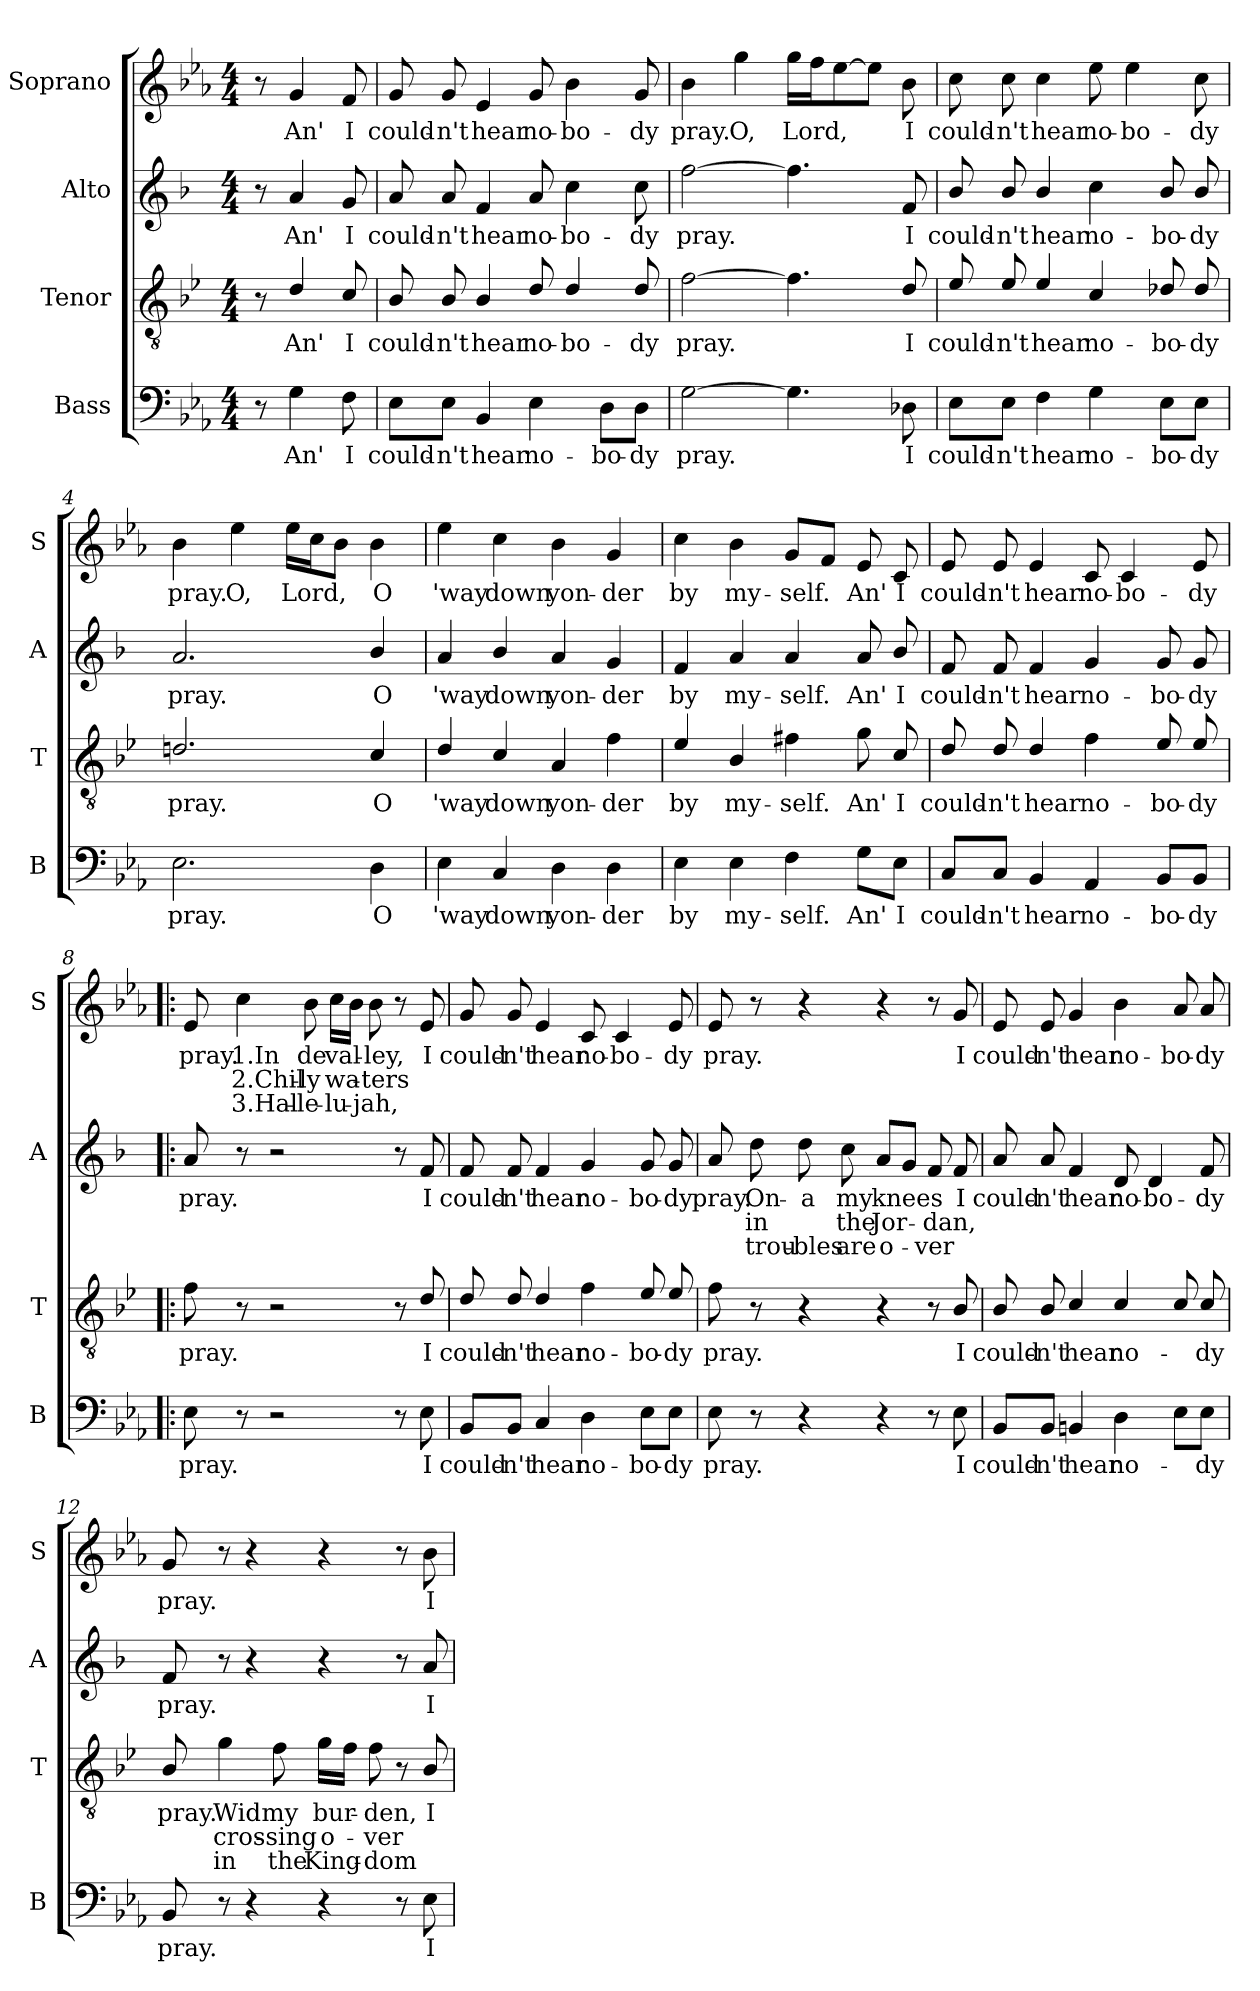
**kern	**text	**kern	**text	**text	**text	**kern	**text	**text	**text	**kern	**text	**text	**text
*part4	*part4	*part3	*part3	*part3	*part3	*part2	*part2	*part2	*part2	*part1	*part1	*part1	*part1
*staff4	*staff4	*staff3	*staff3	*staff3	*staff3	*staff2	*staff2	*staff2	*staff2	*staff1	*staff1	*staff1	*staff1
*I"Bass	*	*I"Tenor	*	*	*	*I"Alto	*	*	*	*I"Soprano	*	*	*
*I'B	*	*I'T	*	*	*	*I'A	*	*	*	*I'S	*	*	*
*clefF4	*	*clefGv2	*	*	*	*clefG2	*	*	*	*clefG2	*	*	*
*	*	*ITrd4c7	*	*	*	*ITrd1c2	*	*	*	*	*	*	*
*k[b-e-a-]	*	*k[b-e-a-]	*	*	*	*k[b-e-a-]	*	*	*	*k[b-e-a-]	*	*	*
*E-:	*	*E-:	*	*	*	*E-:	*	*	*	*E-:	*	*	*
*M4/4	*	*M4/4	*	*	*	*M4/4	*	*	*	*M4/4	*	*	*
=	=	=	=	=	=	=	=	=	=	=	=	=	=
8r	.	8r	.	.	.	8r	.	.	.	8r	.	.	.
!	!LO:LY:b	!	!LO:LY:b	!	!	!	!LO:LY:b	!	!	!	!LO:LY:b	!	!
4G\	An'	4G/	An'	.	.	4g/	An'	.	.	4g/	An'	.	.
!	!LO:LY:b	!	!LO:LY:b	!	!	!	!LO:LY:b	!	!	!	!LO:LY:b	!	!
8F\	I	8F/	I	.	.	8f/	I	.	.	8f/	I	.	.
=1	=1	=1	=1	=1	=1	=1	=1	=1	=1	=1	=1	=1	=1
!	!LO:LY:b	!	!LO:LY:b	!	!	!	!LO:LY:b	!	!	!	!LO:LY:b	!	!
8E-\L	could-	8E-/	could-	.	.	8g/	could-	.	.	8g/	could-	.	.
!	!LO:LY:b	!	!LO:LY:b	!	!	!	!LO:LY:b	!	!	!	!LO:LY:b	!	!
8E-\J	-n't	8E-/	-n't	.	.	8g/	-n't	.	.	8g/	-n't	.	.
!	!LO:LY:b	!	!LO:LY:b	!	!	!	!LO:LY:b	!	!	!	!LO:LY:b	!	!
4BB-/	hear	4E-/	hear	.	.	4e-/	hear	.	.	4e-/	hear	.	.
!	!LO:LY:b	!	!LO:LY:b	!	!	!	!LO:LY:b	!	!	!	!LO:LY:b	!	!
4E-\	no-	8G/	no-	.	.	8g/	no-	.	.	8g/	no-	.	.
!	!	!	!LO:LY:b	!	!	!	!LO:LY:b	!	!	!	!LO:LY:b	!	!
.	.	4G/	-bo-	.	.	4b-\	-bo-	.	.	4b-\	-bo-	.	.
!	!LO:LY:b	!	!	!	!	!	!	!	!	!	!	!	!
8D\L	-bo-	.	.	.	.	.	.	.	.	.	.	.	.
!	!LO:LY:b	!	!LO:LY:b	!	!	!	!LO:LY:b	!	!	!	!LO:LY:b	!	!
8D\J	-dy	8G/	-dy	.	.	8b-\	-dy	.	.	8g/	-dy	.	.
=2	=2	=2	=2	=2	=2	=2	=2	=2	=2	=2	=2	=2	=2
!	!LO:LY:b	!	!LO:LY:b	!	!	!	!LO:LY:b	!	!	!	!LO:LY:b	!	!
[2G\	pray.	[2B-\	pray.	.	.	[2ee-\	pray.	.	.	4b-\	pray.	.	.
!	!	!	!	!	!	!	!	!	!	!	!LO:LY:b	!	!
.	.	.	.	.	.	.	.	.	.	4gg\	O,	.	.
!	!	!	!	!	!	!	!	!	!	!	!LO:LY:b	!	!
4.G\]	.	4.B-\]	.	.	.	4.ee-\]	.	.	.	16gg\LL	Lord,	.	.
.	.	.	.	.	.	.	.	.	.	16ff\J	.	.	.
.	.	.	.	.	.	.	.	.	.	[8ee-\	.	.	.
.	.	.	.	.	.	.	.	.	.	8ee-\J]	.	.	.
!	!LO:LY:b	!	!LO:LY:b	!	!	!	!LO:LY:b	!	!	!	!LO:LY:b	!	!
8D-X\	I	8G/	I	.	.	8e-/	I	.	.	8b-\	I	.	.
=3	=3	=3	=3	=3	=3	=3	=3	=3	=3	=3	=3	=3	=3
!	!LO:LY:b	!	!LO:LY:b	!	!	!	!LO:LY:b	!	!	!	!LO:LY:b	!	!
8E-\L	could-	8A-/	could-	.	.	8a-/	could-	.	.	8cc\	could-	.	.
!	!LO:LY:b	!	!LO:LY:b	!	!	!	!LO:LY:b	!	!	!	!LO:LY:b	!	!
8E-\J	-n't	8A-/	-n't	.	.	8a-/	-n't	.	.	8cc\	-n't	.	.
!	!LO:LY:b	!	!LO:LY:b	!	!	!	!LO:LY:b	!	!	!	!LO:LY:b	!	!
4F\	hear	4A-/	hear	.	.	4a-/	hear	.	.	4cc\	hear	.	.
!	!LO:LY:b	!	!LO:LY:b	!	!	!	!LO:LY:b	!	!	!	!LO:LY:b	!	!
4G\	no-	4F/	no-	.	.	4b-\	no-	.	.	8ee-\	no-	.	.
!	!	!	!	!	!	!	!	!	!	!	!LO:LY:b	!	!
.	.	.	.	.	.	.	.	.	.	4ee-\	-bo-	.	.
!	!LO:LY:b	!	!LO:LY:b	!	!	!	!LO:LY:b	!	!	!	!	!	!
8E-\L	-bo-	8G-X/	-bo-	.	.	8a-/	-bo-	.	.	.	.	.	.
!	!LO:LY:b	!	!LO:LY:b	!	!	!	!LO:LY:b	!	!	!	!LO:LY:b	!	!
8E-\J	-dy	8G-/	-dy	.	.	8a-/	-dy	.	.	8cc\	-dy	.	.
!!LO:LB:g=z
=4	=4	=4	=4	=4	=4	=4	=4	=4	=4	=4	=4	=4	=4
!	!LO:LY:b	!	!LO:LY:b	!	!	!	!LO:LY:b	!	!	!	!LO:LY:b	!	!
2.E-\	pray.	2.Gni/	pray.	.	.	2.g/	pray.	.	.	4b-\	pray.	.	.
!	!	!	!	!	!	!	!	!	!	!	!LO:LY:b	!	!
.	.	.	.	.	.	.	.	.	.	4ee-\	O,	.	.
!	!	!	!	!	!	!	!	!	!	!	!LO:LY:b	!	!
.	.	.	.	.	.	.	.	.	.	16ee-\LL	Lord,	.	.
.	.	.	.	.	.	.	.	.	.	16cc\J	.	.	.
.	.	.	.	.	.	.	.	.	.	8b-\J	.	.	.
!	!LO:LY:b	!	!LO:LY:b	!	!	!	!LO:LY:b	!	!	!	!LO:LY:b	!	!
4D\	O	4F/	O	.	.	4a-/	O	.	.	4b-\	O	.	.
=5	=5	=5	=5	=5	=5	=5	=5	=5	=5	=5	=5	=5	=5
!	!LO:LY:b	!	!LO:LY:b	!	!	!	!LO:LY:b	!	!	!	!LO:LY:b	!	!
4E-\	'way	4G/	'way	.	.	4g/	'way	.	.	4ee-\	'way	.	.
!	!LO:LY:b	!	!LO:LY:b	!	!	!	!LO:LY:b	!	!	!	!LO:LY:b	!	!
4C/	down	4F/	down	.	.	4a-/	down	.	.	4cc\	down	.	.
!	!LO:LY:b	!	!LO:LY:b	!	!	!	!LO:LY:b	!	!	!	!LO:LY:b	!	!
4D\	yon-	4D/	yon-	.	.	4g/	yon-	.	.	4b-\	yon-	.	.
!	!LO:LY:b	!	!LO:LY:b	!	!	!	!LO:LY:b	!	!	!	!LO:LY:b	!	!
4D\	-der	4B-\	-der	.	.	4f/	-der	.	.	4g/	-der	.	.
=6	=6	=6	=6	=6	=6	=6	=6	=6	=6	=6	=6	=6	=6
!	!LO:LY:b	!	!LO:LY:b	!	!	!	!LO:LY:b	!	!	!	!LO:LY:b	!	!
4E-\	by	4A-/	by	.	.	4e-/	by	.	.	4cc\	by	.	.
!	!LO:LY:b	!	!LO:LY:b	!	!	!	!LO:LY:b	!	!	!	!LO:LY:b	!	!
4E-\	my-	4E-/	my-	.	.	4g/	my-	.	.	4b-\	my-	.	.
!	!LO:LY:b	!	!LO:LY:b	!	!	!	!LO:LY:b	!	!	!	!LO:LY:b	!	!
4F\	-self.	4Bn\	-self.	.	.	4g/	-self.	.	.	8g/L	-self.	.	.
.	.	.	.	.	.	.	.	.	.	8f/J	.	.	.
!	!LO:LY:b	!	!LO:LY:b	!	!	!	!LO:LY:b	!	!	!	!LO:LY:b	!	!
8G\L	An'	8c\	An'	.	.	8g/	An'	.	.	8e-/	An'	.	.
!	!LO:LY:b	!	!LO:LY:b	!	!	!	!LO:LY:b	!	!	!	!LO:LY:b	!	!
8E-\J	I	8F/	I	.	.	8a-/	I	.	.	8c/	I	.	.
=7	=7	=7	=7	=7	=7	=7	=7	=7	=7	=7	=7	=7	=7
!	!LO:LY:b	!	!LO:LY:b	!	!	!	!LO:LY:b	!	!	!	!LO:LY:b	!	!
8C/L	could-	8G/	could-	.	.	8e-/	could-	.	.	8e-/	could-	.	.
!	!LO:LY:b	!	!LO:LY:b	!	!	!	!LO:LY:b	!	!	!	!LO:LY:b	!	!
8C/J	-n't	8G/	-n't	.	.	8e-/	-n't	.	.	8e-/	-n't	.	.
!	!LO:LY:b	!	!LO:LY:b	!	!	!	!LO:LY:b	!	!	!	!LO:LY:b	!	!
4BB-/	hear	4G/	hear	.	.	4e-/	hear	.	.	4e-/	hear	.	.
!	!LO:LY:b	!	!LO:LY:b	!	!	!	!LO:LY:b	!	!	!	!LO:LY:b	!	!
4AA-/	no-	4B-\	no-	.	.	4f/	no-	.	.	8c/	no-	.	.
!	!	!	!	!	!	!	!	!	!	!	!LO:LY:b	!	!
.	.	.	.	.	.	.	.	.	.	4c/	-bo-	.	.
!	!LO:LY:b	!	!LO:LY:b	!	!	!	!LO:LY:b	!	!	!	!	!	!
8BB-/L	-bo-	8A-/	-bo-	.	.	8f/	-bo-	.	.	.	.	.	.
!	!LO:LY:b	!	!LO:LY:b	!	!	!	!LO:LY:b	!	!	!	!LO:LY:b	!	!
8BB-/J	-dy	8A-/	-dy	.	.	8f/	-dy	.	.	8e-/	-dy	.	.
!!LO:LB:g=z
=8!|:	=8!|:	=8!|:	=8!|:	=8!|:	=8!|:	=8!|:	=8!|:	=8!|:	=8!|:	=8!|:	=8!|:	=8!|:	=8!|:
!	!LO:LY:b	!	!LO:LY:b	!	!	!	!LO:LY:b	!	!	!	!LO:LY:b	!	!
8E-\	pray.	8B-\	pray.	.	.	8g/	pray.	.	.	8e-/	pray.	.	.
!	!	!	!	!	!	!	!	!	!	!	!LO:LY:b	!LO:LY:b	!LO:LY:b
8r	.	8r	.	.	.	8r	.	.	.	4cc\	1.In	2.Chil-	3.Hal-
2r	.	2r	.	.	.	2r	.	.	.	.	.	.	.
!	!	!	!	!	!	!	!	!	!	!	!LO:LY:b	!LO:LY:b	!LO:LY:b
.	.	.	.	.	.	.	.	.	.	8b-\	de	-ly	-le-
!	!	!	!	!	!	!	!	!	!	!	!LO:LY:b	!LO:LY:b	!LO:LY:b
.	.	.	.	.	.	.	.	.	.	16cc\LL	val-	wa-	-lu-
.	.	.	.	.	.	.	.	.	.	16b-\JJ	.	.	.
!	!	!	!	!	!	!	!	!	!	!	!LO:LY:b	!LO:LY:b	!LO:LY:b
.	.	.	.	.	.	.	.	.	.	8b-\	-ley,	-ters	-jah,
8r	.	8r	.	.	.	8r	.	.	.	8r	.	.	.
!	!LO:LY:b	!	!LO:LY:b	!	!	!	!LO:LY:b	!	!	!	!LO:LY:b	!	!
8E-\	I	8G/	I	.	.	8e-/	I	.	.	8e-/	I	.	.
=9	=9	=9	=9	=9	=9	=9	=9	=9	=9	=9	=9	=9	=9
!	!LO:LY:b	!	!LO:LY:b	!	!	!	!LO:LY:b	!	!	!	!LO:LY:b	!	!
8BB-/L	could-	8G/	could-	.	.	8e-/	could-	.	.	8g/	could-	.	.
!	!LO:LY:b	!	!LO:LY:b	!	!	!	!LO:LY:b	!	!	!	!LO:LY:b	!	!
8BB-/J	-n't	8G/	-n't	.	.	8e-/	-n't	.	.	8g/	-n't	.	.
!	!LO:LY:b	!	!LO:LY:b	!	!	!	!LO:LY:b	!	!	!	!LO:LY:b	!	!
4C/	hear	4G/	hear	.	.	4e-/	hear	.	.	4e-/	hear	.	.
!	!LO:LY:b	!	!LO:LY:b	!	!	!	!LO:LY:b	!	!	!	!LO:LY:b	!	!
4D\	no-	4B-\	no-	.	.	4f/	no-	.	.	8c/	no-	.	.
!	!	!	!	!	!	!	!	!	!	!	!LO:LY:b	!	!
.	.	.	.	.	.	.	.	.	.	4c/	-bo-	.	.
!	!LO:LY:b	!	!LO:LY:b	!	!	!	!LO:LY:b	!	!	!	!	!	!
8E-\L	-bo-	8A-/	-bo-	.	.	8f/	-bo-	.	.	.	.	.	.
!	!LO:LY:b	!	!LO:LY:b	!	!	!	!LO:LY:b	!	!	!	!LO:LY:b	!	!
8E-\J	-dy	8A-/	-dy	.	.	8f/	-dy	.	.	8e-/	-dy	.	.
=10	=10	=10	=10	=10	=10	=10	=10	=10	=10	=10	=10	=10	=10
!	!LO:LY:b	!	!LO:LY:b	!	!	!	!LO:LY:b	!	!	!	!LO:LY:b	!	!
8E-\	pray.	8B-\	pray.	.	.	8g/	pray.	.	.	8e-/	pray.	.	.
!	!	!	!	!	!	!	!LO:LY:b	!LO:LY:b	!LO:LY:b	!	!	!	!
8r	.	8r	.	.	.	8cc\	On-	in	trou-	8r	.	.	.
!	!	!	!	!	!	!	!LO:LY:b	!	!LO:LY:b	!	!	!	!
4r	.	4r	.	.	.	8cc\	-a	.	-bles	4r	.	.	.
!	!	!	!	!	!	!	!LO:LY:b	!LO:LY:b	!LO:LY:b	!	!	!	!
.	.	.	.	.	.	8b-\	my	the	are	.	.	.	.
!	!	!	!	!	!	!	!LO:LY:b	!LO:LY:b	!LO:LY:b	!	!	!	!
4r	.	4r	.	.	.	8g/L	knees	Jor-	o-	4r	.	.	.
.	.	.	.	.	.	8f/J	.	.	.	.	.	.	.
!	!	!	!	!	!	!	!	!LO:LY:b	!LO:LY:b	!	!	!	!
8r	.	8r	.	.	.	8e-/	.	-dan,	-ver	8r	.	.	.
!	!LO:LY:b	!	!LO:LY:b	!	!	!	!LO:LY:b	!	!	!	!LO:LY:b	!	!
8E-\	I	8E-/	I	.	.	8e-/	I	.	.	8g/	I	.	.
=11	=11	=11	=11	=11	=11	=11	=11	=11	=11	=11	=11	=11	=11
!	!LO:LY:b	!	!LO:LY:b	!	!	!	!LO:LY:b	!	!	!	!LO:LY:b	!	!
8BB-/L	could-	8E-/	could-	.	.	8g/	could-	.	.	8e-/	could-	.	.
!	!LO:LY:b	!	!LO:LY:b	!	!	!	!LO:LY:b	!	!	!	!LO:LY:b	!	!
8BB-/J	-n't	8E-/	-n't	.	.	8g/	-n't	.	.	8e-/	-n't	.	.
!	!LO:LY:b	!	!LO:LY:b	!	!	!	!LO:LY:b	!	!	!	!LO:LY:b	!	!
4BBn/	hear	4F/	hear	.	.	4e-/	hear	.	.	4g/	hear	.	.
!	!LO:LY:b	!	!LO:LY:b	!	!	!	!LO:LY:b	!	!	!	!LO:LY:b	!	!
4D\	no-	4F/	no-	.	.	8c/	no-	.	.	4b-\	no-	.	.
!	!	!	!	!	!	!	!LO:LY:b	!	!	!	!	!	!
.	.	.	.	.	.	4c/	-bo-	.	.	.	.	.	.
!	!	!	!	!	!	!	!	!	!	!	!LO:LY:b	!	!
8E-\L	.	8F/	.	.	.	.	.	.	.	8a-/	-bo-	.	.
!	!LO:LY:b	!	!LO:LY:b	!	!	!	!LO:LY:b	!	!	!	!LO:LY:b	!	!
8E-\J	-dy	8F/	-dy	.	.	8e-/	-dy	.	.	8a-/	-dy	.	.
!!LO:PB:g=z
=12	=12	=12	=12	=12	=12	=12	=12	=12	=12	=12	=12	=12	=12
!	!LO:LY:b	!	!LO:LY:b	!	!	!	!LO:LY:b	!	!	!	!LO:LY:b	!	!
8BB-/	pray.	8E-/	pray.	.	.	8e-/	pray.	.	.	8g/	pray.	.	.
!	!	!	!LO:LY:b	!LO:LY:b	!LO:LY:b	!	!	!	!	!	!	!	!
8r	.	4c\	Wid	cros-	in	8r	.	.	.	8r	.	.	.
4r	.	.	.	.	.	4r	.	.	.	4r	.	.	.
!	!	!	!LO:LY:b	!LO:LY:b	!LO:LY:b	!	!	!	!	!	!	!	!
.	.	8B-\	my	-sing	the	.	.	.	.	.	.	.	.
!	!	!	!LO:LY:b	!LO:LY:b	!LO:LY:b	!	!	!	!	!	!	!	!
4r	.	16c\LL	bur-	o-	King-	4r	.	.	.	4r	.	.	.
.	.	16B-\JJ	.	.	.	.	.	.	.	.	.	.	.
!	!	!	!LO:LY:b	!LO:LY:b	!LO:LY:b	!	!	!	!	!	!	!	!
.	.	8B-\	-den,	-ver	-dom	.	.	.	.	.	.	.	.
8r	.	8r	.	.	.	8r	.	.	.	8r	.	.	.
!	!LO:LY:b	!	!LO:LY:b	!	!	!	!LO:LY:b	!	!	!	!LO:LY:b	!	!
8E-\	I	8E-/	I	.	.	8g/	I	.	.	8b-\	I	.	.
=	=	=	=	=	=	=	=	=	=	=	=	=	=
*-	*-	*-	*-	*-	*-	*-	*-	*-	*-	*-	*-	*-	*-
